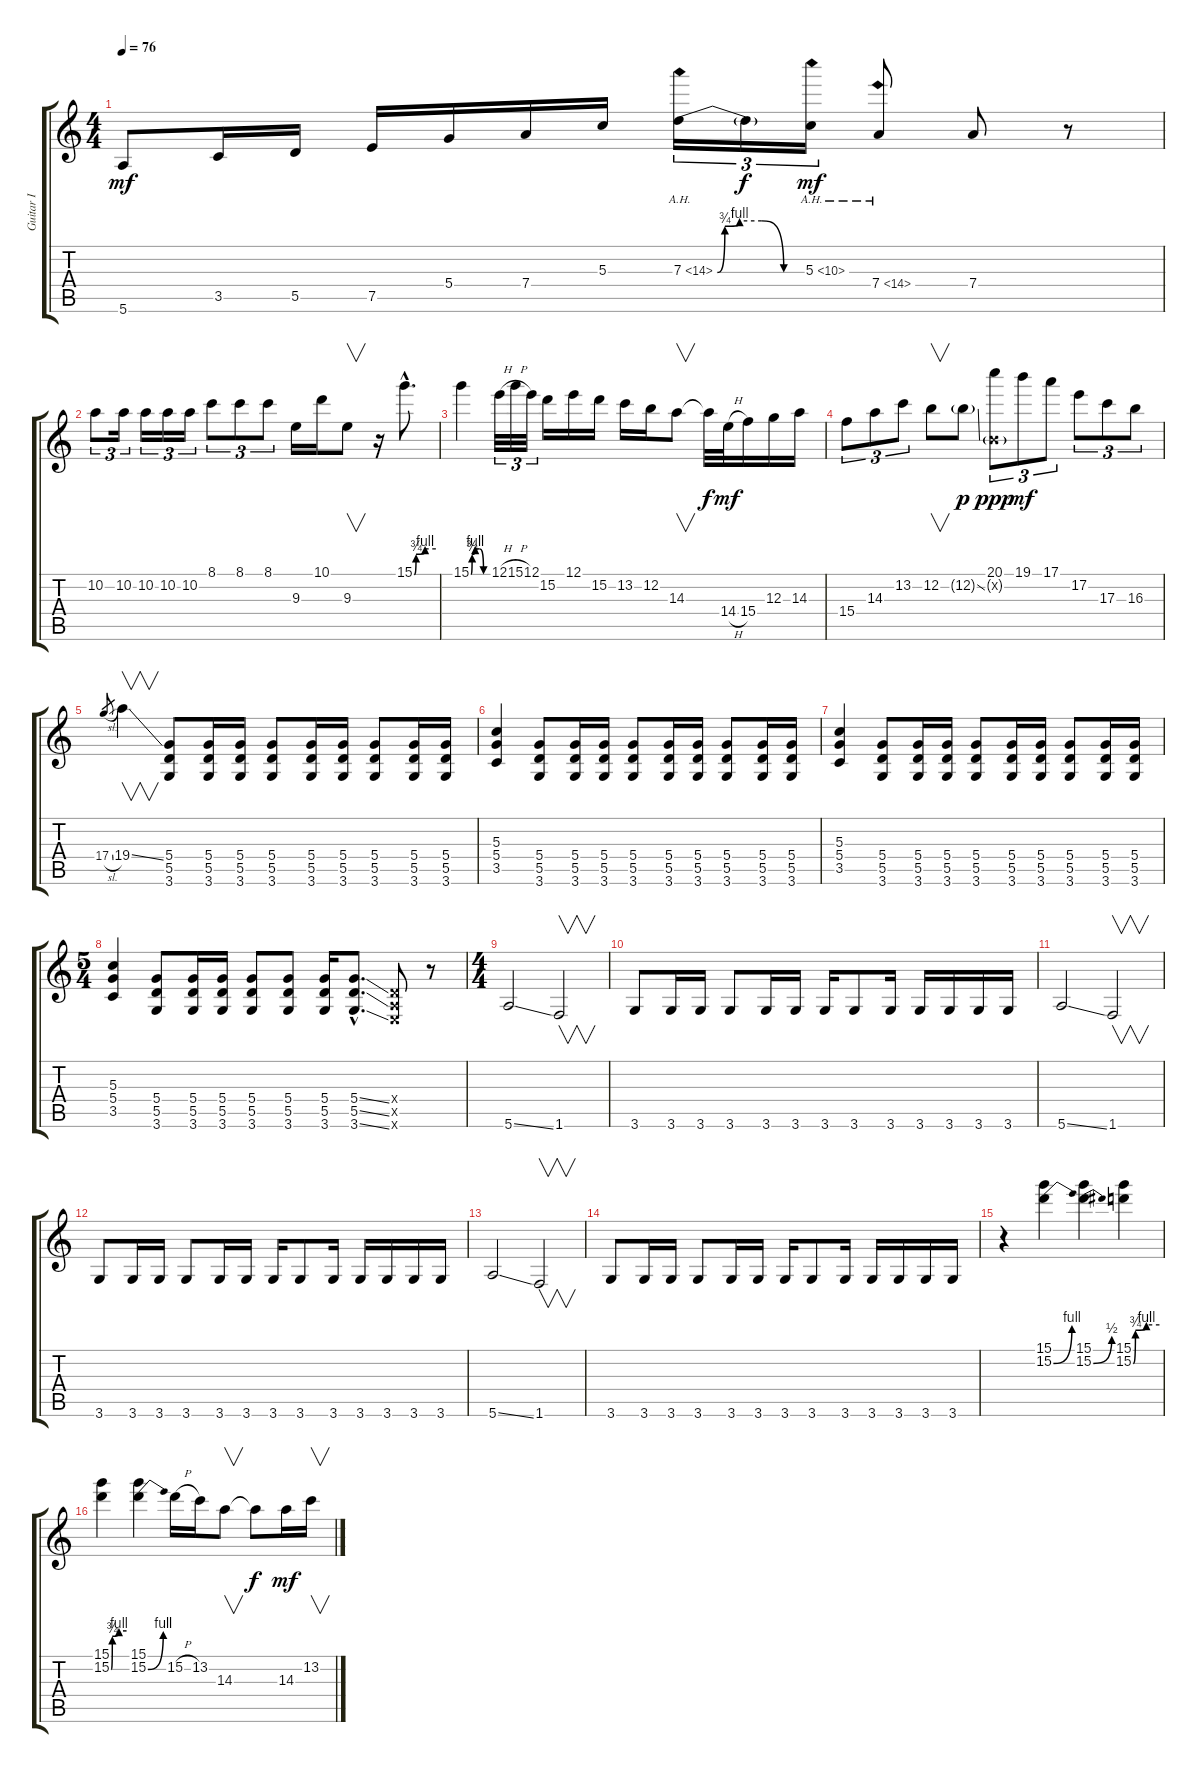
\track ("Guitar I" "Guitar I") {instrument overdrivenguitar}
\staff {score tabs}
\tuning (E4 B3 G3 D3 A2 E2) {hide}
\ts (4 4)
\tempo 76
\clef g2
\ks c
5.6.8{dy mf} 3.5.16 5.5.16 7.5.16 5.4.16 7.4.16 5.3.16 7.3{be (custom 0 0 5 3 15 4 30 4 45 0 60 0) ah 7}.16{tu (3 2)} 7.3{t}.16{tu (3 2) dy f} 5.3{ah 5}.16{tu (3 2) dy mf} 7.4{ah 7}.8 7.4.8 r.8 |
10.2.8{tu (3 2)} 10.2.16{tu (3 2)} 10.2.16{tu (3 2)} 10.2.16{tu (3 2)} 10.2.16{tu (3 2)} 8.1.8{tu (3 2)} 8.1.8{tu (3 2)} 8.1.8{tu (3 2)} 9.3.16 10.1.16 9.3.8{v} r.16 15.1{be (custom 0 0 5 3 30 4 60 4) hac}.8{d} |
15.1{be (custom 0 0 4 3 15 4 30 4 45 0 60 0)}.4 12.1{h}.32{tu (3 2)} 15.1{h}.32{tu (3 2)} 12.1.32{tu (3 2)} 15.2.16 12.1.16 15.2.16 13.2.16 12.2.16 14.3.8{v} 14.3{t}.32{dy f} 14.4{h}.32{dy mf} 15.4.16 12.3.16 14.3.16 |
15.4.8{tu (3 2)} 14.3.8{tu (3 2)} 13.2.8{tu (3 2)} 12.2.8{v} 12.2{ss g}.8{dy p} (20.1 0.2{g x}).8{tu (3 2) dy ppp} 19.1.8{tu (3 2) dy mf} 17.1.8{tu (3 2)} 17.2.8{tu (3 2)} 17.3.8{tu (3 2)} 16.3.8{tu (3 2)} |
17.4{sl}.8{gr} 19.4{ss}.4{v} (5.4 5.5 3.6).8 (5.4 5.5 3.6).16 (5.4 5.5 3.6).16 (5.4 5.5 3.6).8 (5.4 5.5 3.6).16 (5.4 5.5 3.6).16 (5.4 5.5 3.6).8 (5.4 5.5 3.6).16 (5.4 5.5 3.6).16 |
(5.3 5.4 3.5).4 (5.4 5.5 3.6).8 (5.4 5.5 3.6).16 (5.4 5.5 3.6).16 (5.4 5.5 3.6).8 (5.4 5.5 3.6).16 (5.4 5.5 3.6).16 (5.4 5.5 3.6).8 (5.4 5.5 3.6).16 (5.4 5.5 3.6).16 |
(5.3 5.4 3.5).4 (5.4 5.5 3.6).8 (5.4 5.5 3.6).16 (5.4 5.5 3.6).16 (5.4 5.5 3.6).8 (5.4 5.5 3.6).16 (5.4 5.5 3.6).16 (5.4 5.5 3.6).8 (5.4 5.5 3.6).16 (5.4 5.5 3.6).16 |
\ts (5 4)
(5.3 5.4 3.5).4 (5.4 5.5 3.6).8 (5.4 5.5 3.6).16 (5.4 5.5 3.6).16 (5.4 5.5 3.6).8 (5.4 5.5 3.6).8 (5.4 5.5 3.6).16 (5.4{ss hac} 5.5{ss hac} 3.6{ss hac}).8{d} (0.4{x} 0.5{x} 0.6{x}).8 r.8 |
\ts (4 4)
5.6{ss}.2 1.6.2{v} |
3.6.8 3.6.16 3.6.16 3.6.8 3.6.16 3.6.16 3.6.16 3.6.8 3.6.16 3.6.16 3.6.16 3.6.16 3.6.16 |
5.6{ss}.2 1.6.2{v} |
3.6.8 3.6.16 3.6.16 3.6.8 3.6.16 3.6.16 3.6.16 3.6.8 3.6.16 3.6.16 3.6.16 3.6.16 3.6.16 |
5.6{ss}.2 1.6.2{v} |
3.6.8 3.6.16 3.6.16 3.6.8 3.6.16 3.6.16 3.6.16 3.6.8 3.6.16 3.6.16 3.6.16 3.6.16 3.6.16 |
r.4 (15.1 15.2{be (bend 0 0 60 4)}).4 (15.1 15.2{be (bend 0 0 60 2)}).4 (15.1 15.2{be (custom 0 0 5 3 30 4 60 4)}).4 |
(15.1 15.2{be (custom 0 0 4 3 30 4 60 4)}).4 (15.1 15.2{be (bend 0 0 60 4)}).4 15.2{h}.16 13.2.16 14.3.8{v} 14.3{t}.8{dy f} 14.3.16{dy mf} 13.2.16{v}
